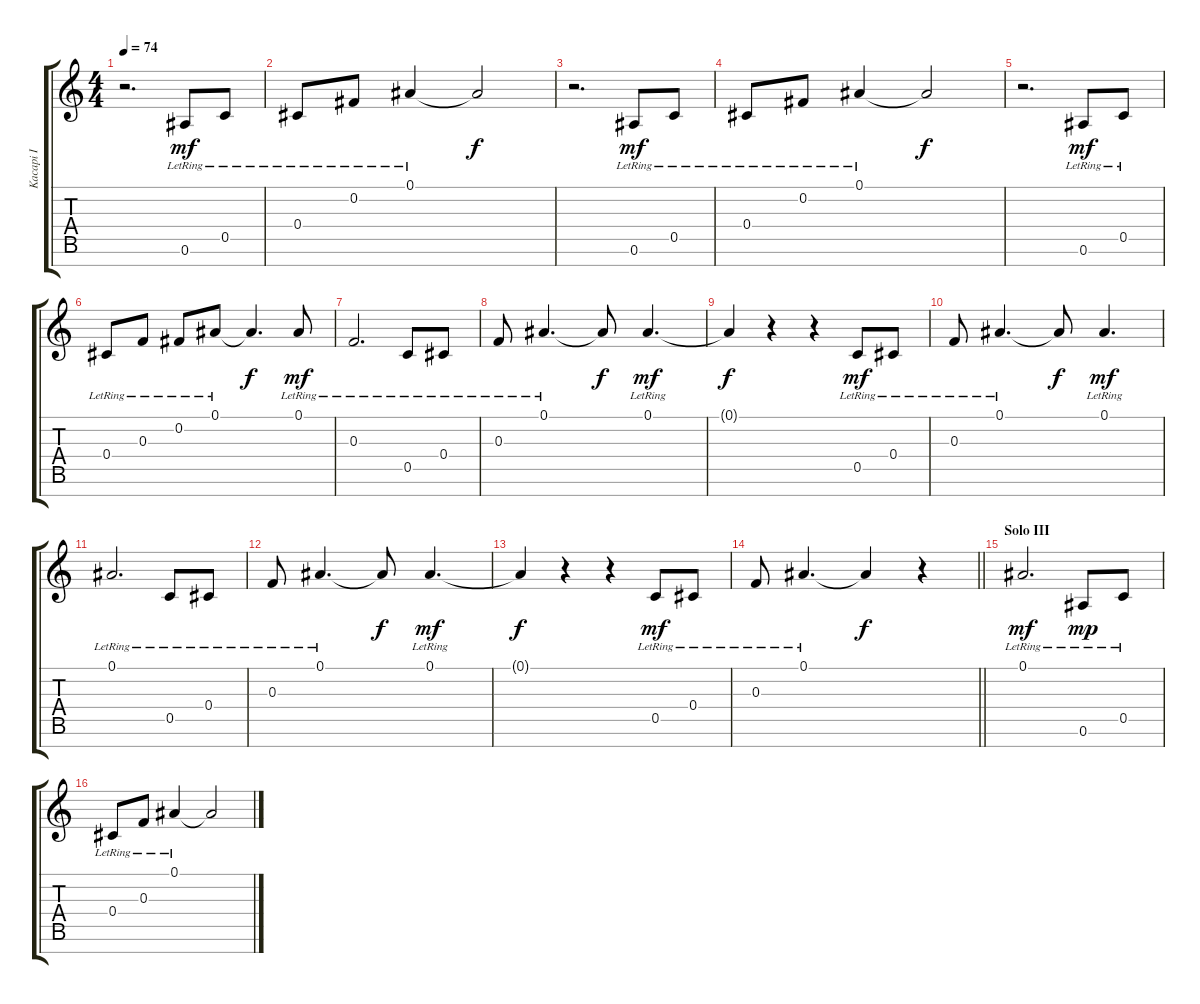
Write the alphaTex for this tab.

\track ("Kacapi I" "Kacapi I") {instrument koto}
\staff {score tabs}
\tuning (Bb4 Gb4 F4 Db4 C4 Bb3 F3) {hide}
\ts (4 4)
\tempo 74
\clef g2
\ks c
r.2{d dy f} 0.6{lr}.8{dy mf} 0.5{lr}.8 |
0.4{lr}.8 0.2{lr}.8 0.1{lr}.4 0.1{t}.2{dy f} |
r.2{d} 0.6{lr}.8{dy mf} 0.5{lr}.8 |
0.4{lr}.8 0.2{lr}.8 0.1{lr}.4 0.1{t}.2{dy f} |
r.2{d} 0.6{lr}.8{dy mf} 0.5{lr}.8 |
0.4{lr}.8 0.3{lr}.8 0.2{lr}.8 0.1{lr}.8 0.1{t}.4{d dy f} 0.1{lr}.8{dy mf} |
0.3{lr}.2{d} 0.5{lr}.8 0.4{lr}.8 |
0.3{lr}.8 0.1{lr}.4{d} 0.1{t}.8{dy f} 0.1{lr}.4{d dy mf} |
0.1{t}.4{dy f} r.4 r.4 0.5{lr}.8{dy mf} 0.4{lr}.8 |
0.3{lr}.8 0.1{lr}.4{d} 0.1{t}.8{dy f} 0.1{lr}.4{d dy mf} |
0.1{lr}.2{d} 0.5{lr}.8 0.4{lr}.8 |
0.3{lr}.8 0.1{lr}.4{d} 0.1{t}.8{dy f} 0.1{lr}.4{d dy mf} |
0.1{t}.4{dy f} r.4 r.4 0.5{lr}.8{dy mf} 0.4{lr}.8 |
\barLineRight lightlight
0.3{lr}.8 0.1{lr}.4{d} 0.1{t}.4{dy f} r.4 |
\section ("" "Solo III")
0.1{lr}.2{d dy mf} 0.6{lr}.8{dy mp} 0.5{lr}.8 |
0.4{lr}.8 0.3{lr}.8 0.1{lr}.4 0.1{t}.2
